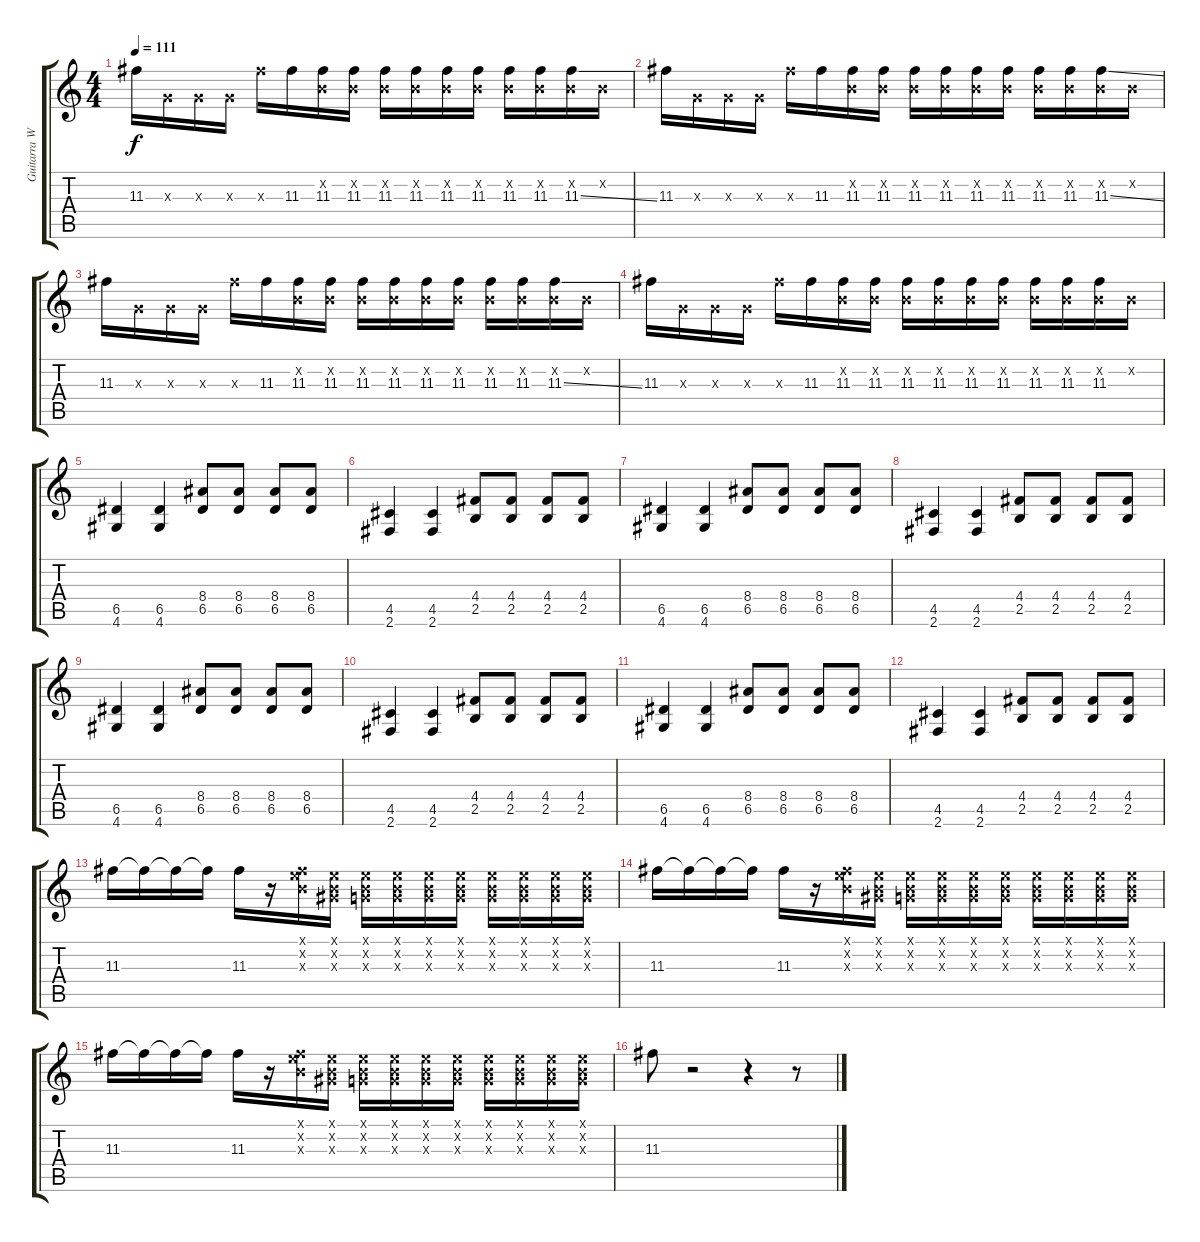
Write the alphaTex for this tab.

\track ("Guitarra Wha-Wha" "Guitarra W") {instrument distortionguitar}
\staff {score tabs}
\tuning (E4 B3 G3 D3 A2 E2) {hide}
\ts (4 4)
\tempo 111
\clef g2
\ks c
11.3.16{dy f} 0.3{x}.16 0.3{x}.16 0.3{x}.16 11.3{x}.16 11.3.16{volume 3} (0.2{x} 11.3).16{volume 4} (0.2{x} 11.3).16{volume 5} (0.2{x} 11.3).16{volume 6} (0.2{x} 11.3).16{volume 7} (0.2{x} 11.3).16{volume 8} (0.2{x} 11.3).16{volume 9} (0.2{x} 11.3).16{volume 9} (0.2{x} 11.3).16{volume 11} (0.2{x} 11.3{ss}).16{volume 13} 0.2{x}.16 |
11.3.16 0.3{x}.16 0.3{x}.16 0.3{x}.16 11.3{x}.16 11.3.16{volume 3} (0.2{x} 11.3).16{volume 4} (0.2{x} 11.3).16{volume 5} (0.2{x} 11.3).16{volume 6} (0.2{x} 11.3).16{volume 7} (0.2{x} 11.3).16{volume 8} (0.2{x} 11.3).16{volume 9} (0.2{x} 11.3).16{volume 9} (0.2{x} 11.3).16{volume 11} (0.2{x} 11.3{ss}).16{volume 13} 0.2{x}.16 |
11.3.16 0.3{x}.16 0.3{x}.16 0.3{x}.16 11.3{x}.16 11.3.16{volume 3} (0.2{x} 11.3).16{volume 4} (0.2{x} 11.3).16{volume 5} (0.2{x} 11.3).16{volume 6} (0.2{x} 11.3).16{volume 7} (0.2{x} 11.3).16{volume 8} (0.2{x} 11.3).16{volume 9} (0.2{x} 11.3).16{volume 9} (0.2{x} 11.3).16{volume 11} (0.2{x} 11.3{ss}).16{volume 13} 0.2{x}.16 |
11.3.16 0.3{x}.16 0.3{x}.16 0.3{x}.16 11.3{x}.16 11.3.16{volume 3} (0.2{x} 11.3).16{volume 4} (0.2{x} 11.3).16{volume 5} (0.2{x} 11.3).16{volume 6} (0.2{x} 11.3).16{volume 7} (0.2{x} 11.3).16{volume 8} (0.2{x} 11.3).16{volume 9} (0.2{x} 11.3).16{volume 9} (0.2{x} 11.3).16{volume 11} (0.2{x} 11.3).16{volume 13} 0.2{x}.16 |
(6.5 4.6).4 (6.5 4.6).4 (8.4 6.5).8 (8.4 6.5).8 (8.4 6.5).8 (8.4 6.5).8 |
(4.5 2.6).4 (4.5 2.6).4 (4.4 2.5).8 (4.4 2.5).8 (4.4 2.5).8 (4.4 2.5).8 |
(6.5 4.6).4 (6.5 4.6).4 (8.4 6.5).8 (8.4 6.5).8 (8.4 6.5).8 (8.4 6.5).8 |
(4.5 2.6).4 (4.5 2.6).4 (4.4 2.5).8 (4.4 2.5).8 (4.4 2.5).8 (4.4 2.5).8 |
(6.5 4.6).4 (6.5 4.6).4 (8.4 6.5).8 (8.4 6.5).8 (8.4 6.5).8 (8.4 6.5).8 |
(4.5 2.6).4 (4.5 2.6).4 (4.4 2.5).8 (4.4 2.5).8 (4.4 2.5).8 (4.4 2.5).8 |
(6.5 4.6).4 (6.5 4.6).4 (8.4 6.5).8 (8.4 6.5).8 (8.4 6.5).8 (8.4 6.5).8 |
(4.5 2.6).4 (4.5 2.6).4 (4.4 2.5).8 (4.4 2.5).8 (4.4 2.5).8 (4.4 2.5).8 |
11.3.16 11.3{t}.16 11.3{t}.16 11.3{t}.16 11.3.16 r.16 (0.1{x} 0.2{x} 11.3{x}).16 (0.1{x} 0.2{x} 1.3{x}).16 (0.1{x} 0.2{x} 0.3{x}).16 (0.1{x} 0.2{x} 0.3{x}).16 (0.1{x} 0.2{x} 0.3{x}).16 (0.1{x} 0.2{x} 0.3{x}).16 (0.1{x} 0.2{x} 0.3{x}).16 (0.1{x} 0.2{x} 0.3{x}).16 (0.1{x} 0.2{x} 0.3{x}).16 (0.1{x} 0.2{x} 0.3{x}).16 |
11.3.16 11.3{t}.16 11.3{t}.16 11.3{t}.16 11.3.16 r.16 (0.1{x} 0.2{x} 11.3{x}).16 (0.1{x} 0.2{x} 1.3{x}).16 (0.1{x} 0.2{x} 0.3{x}).16 (0.1{x} 0.2{x} 0.3{x}).16 (0.1{x} 0.2{x} 0.3{x}).16 (0.1{x} 0.2{x} 0.3{x}).16 (0.1{x} 0.2{x} 0.3{x}).16 (0.1{x} 0.2{x} 0.3{x}).16 (0.1{x} 0.2{x} 0.3{x}).16 (0.1{x} 0.2{x} 0.3{x}).16 |
11.3.16 11.3{t}.16 11.3{t}.16 11.3{t}.16 11.3.16 r.16 (0.1{x} 0.2{x} 11.3{x}).16 (0.1{x} 0.2{x} 1.3{x}).16 (0.1{x} 0.2{x} 0.3{x}).16 (0.1{x} 0.2{x} 0.3{x}).16 (0.1{x} 0.2{x} 0.3{x}).16 (0.1{x} 0.2{x} 0.3{x}).16 (0.1{x} 0.2{x} 0.3{x}).16 (0.1{x} 0.2{x} 0.3{x}).16 (0.1{x} 0.2{x} 0.3{x}).16 (0.1{x} 0.2{x} 0.3{x}).16 |
11.3.8 r.2 r.4 r.8
